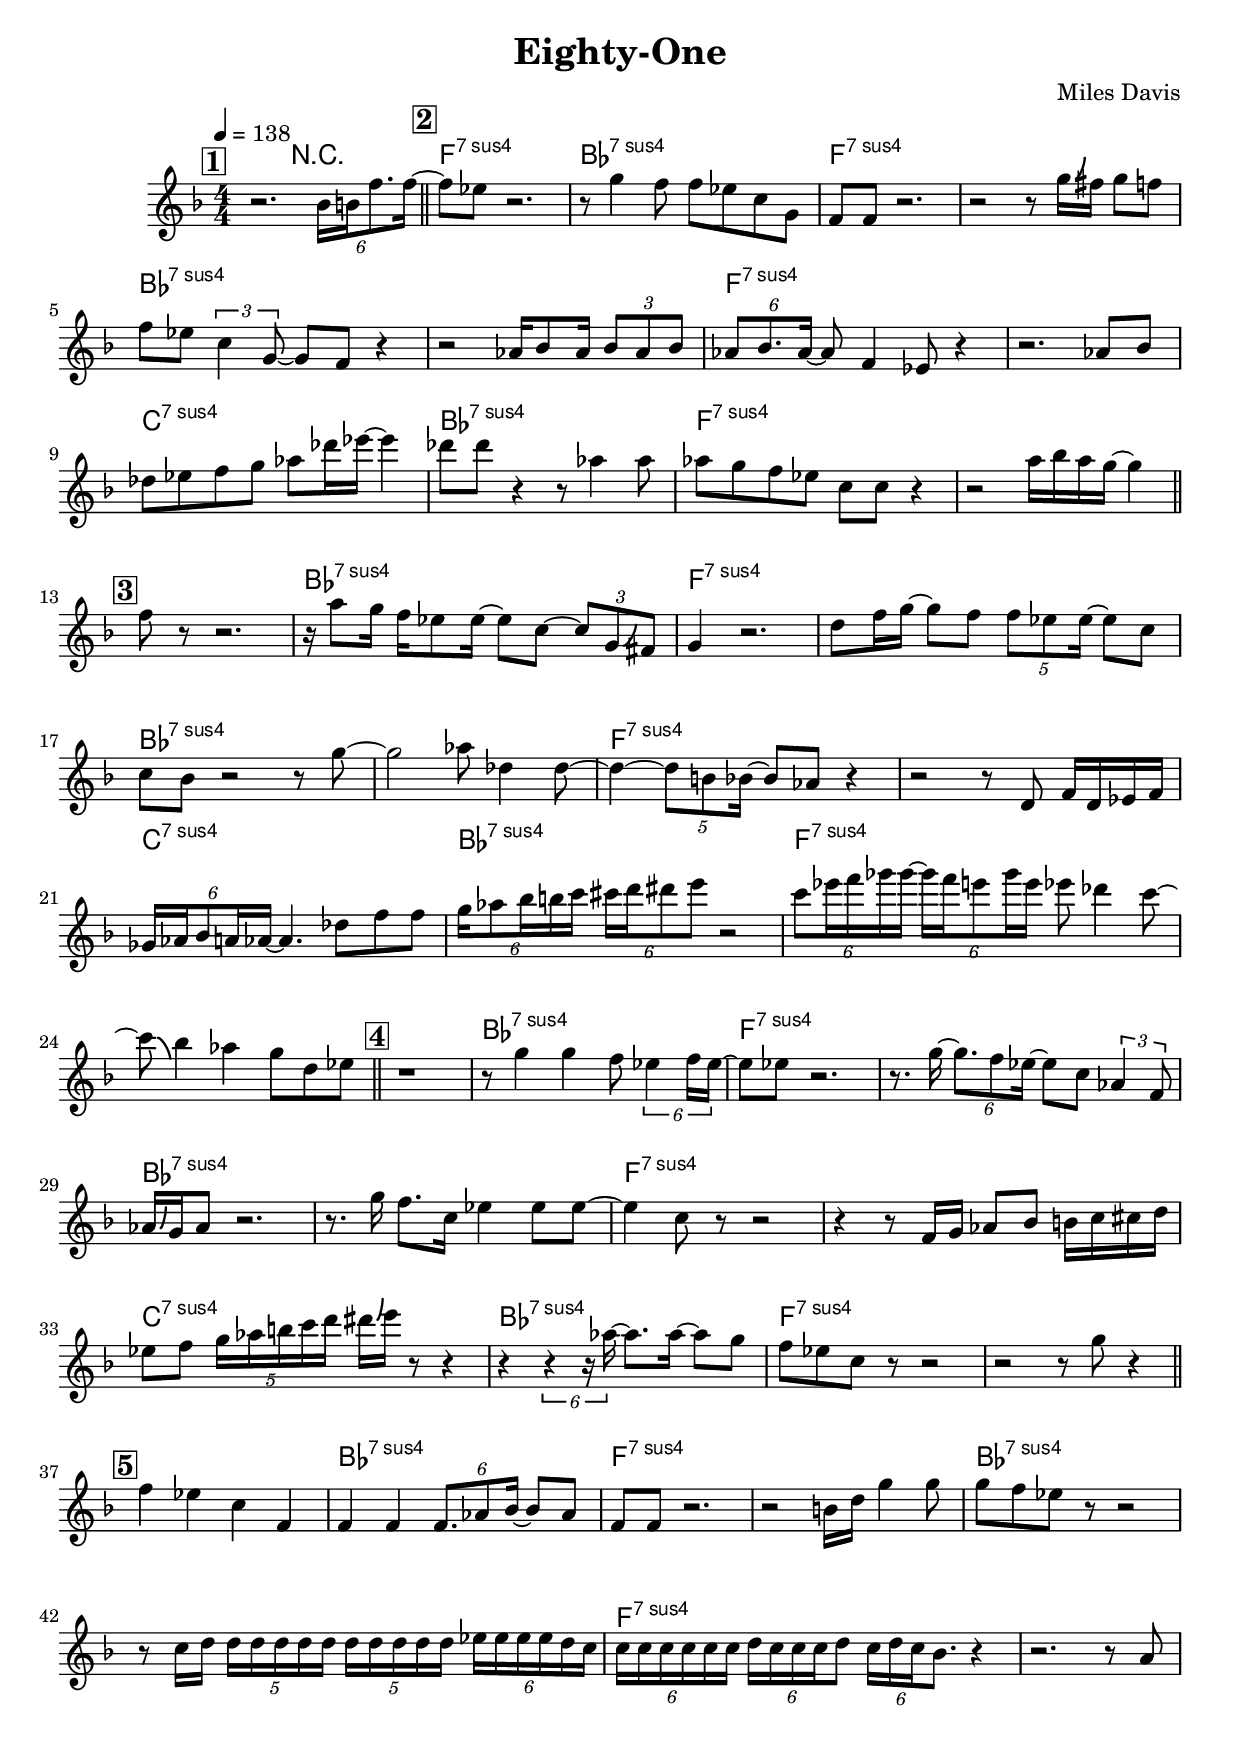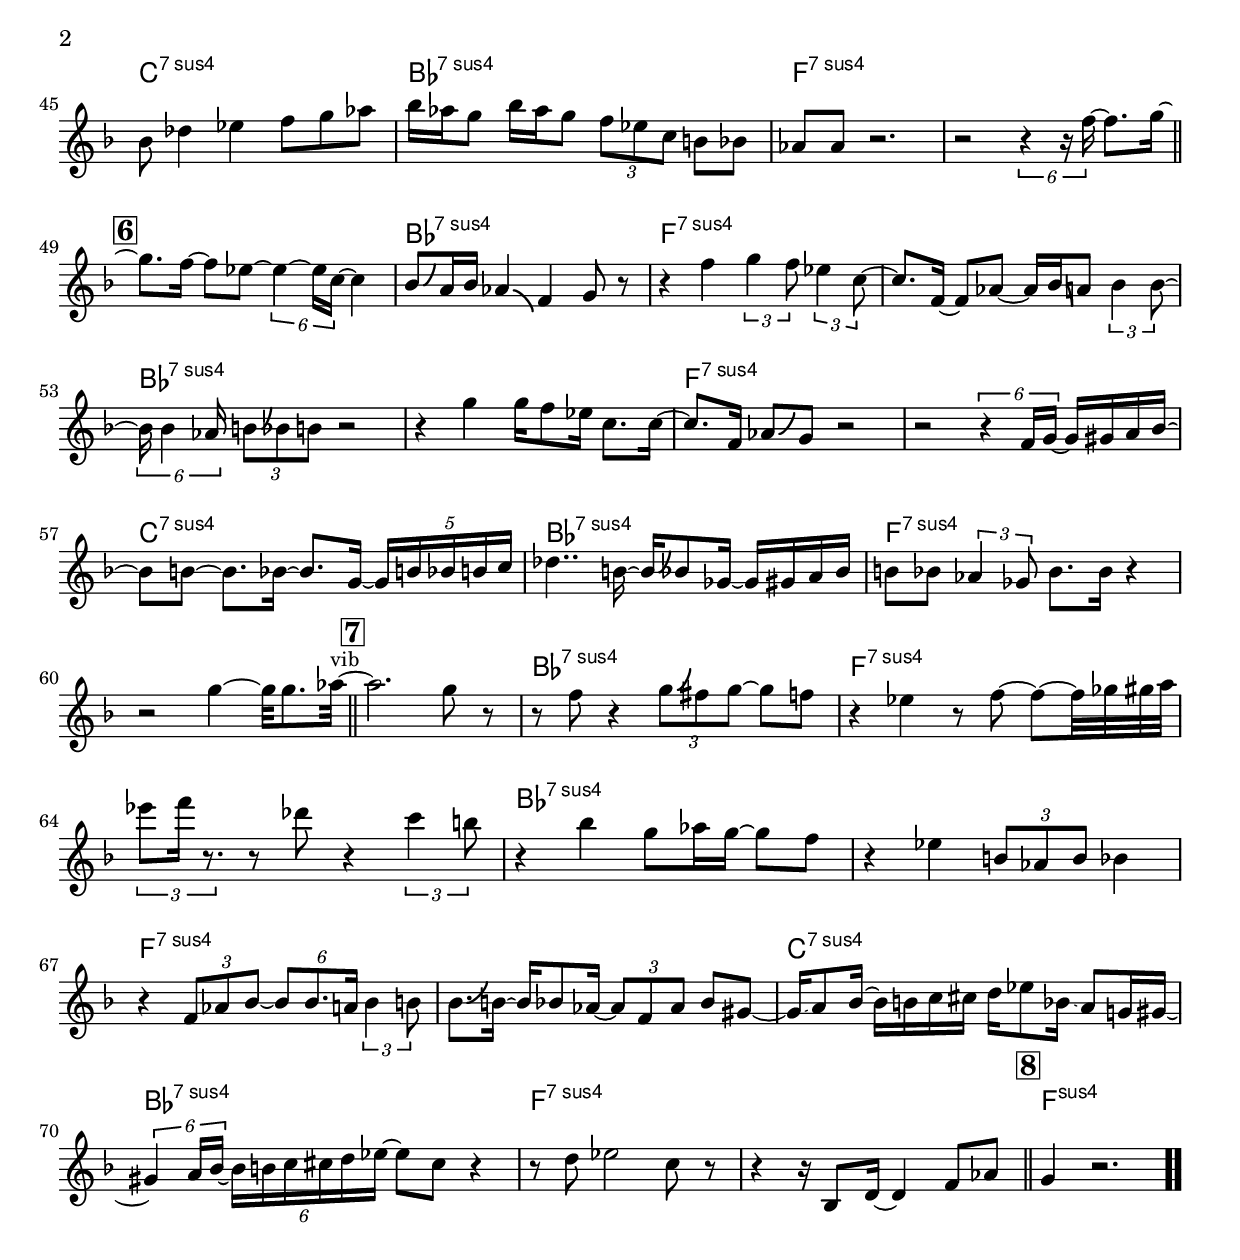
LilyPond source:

\version "2.13.2"

#(ly:set-option 'point-and-click #f)

\header {
  title = "Eighty-One"
  composer = "Miles Davis"
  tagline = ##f
}
global =
{
    \override Staff.TimeSignature #'style = #'()
    \time 4/4
    \clef "treble"
    \key f \major
    \override Rest #'direction = #'0
    \override MultiMeasureRest #'staff-position = #0
}
\score
{
<<
    \transpose c' c'

    \new ChordNames { \chords {
      \set majorSevenSymbol = \markup { "maj7" }
      \set minorChordModifier = \markup { \char ##x2013 }
      | s2 r2 
      | f1:7sus4 | bes1:7sus4 | f1:7sus4 | s1 | bes1:7sus4 | s1 | f1:7sus4 | s1 
      | c1:7sus4 | bes1:7sus4 | f1:7sus4 | s1 | s1 | bes1:7sus4 | f1:7sus4 | s1 
      | bes1:7sus4 | s1 | f1:7sus4 | s1 | c1:7sus4 | bes1:7sus4 | f1:7sus4 | s1 
      | s1 | bes1:7sus4 | f1:7sus4 | s1 | bes1:7sus4 | s1 | f1:7sus4 | s1 
      | c1:7sus4 | bes1:7sus4 | f1:7sus4 | s1 | s1 | bes1:7sus4 | f1:7sus4 | s1 
      | bes1:7sus4 | s1 | f1:7sus4 | s1 | c1:7sus4 | bes1:7sus4 | f1:7sus4 | s1 
      | s1 | bes1:7sus4 | f1:7sus4 | s1 | bes1:7sus4 | s1 | f1:7sus4 | s1 
      | c1:7sus4 | bes1:7sus4 | f1:7sus4 | s1 | s1 | bes1:7sus4 | f1:7sus4 | s1 
      | bes1:7sus4 | s1 | f1:7sus4 | s1 | c1:7sus4 | bes1:7sus4 | f1:7sus4 | s1 
      | f1:sus4|
      }
      }

    \new Staff
    <<
    \transpose c' c'

    {
      \global
  		%\override Score.MetronomeMark #'transparent = ##t
  		%\override Score.MetronomeMark #'stencil = ##f
  		
  		\override HorizontalBracket #'direction = #UP
  		\override HorizontalBracket #'bracket-flare = #'(0 . 0)
  		
  		\override TextSpanner #'dash-fraction = #1.0
  		\override TextSpanner #'bound-details #'left #'text = \markup{ \concat{\draw-line #'(0 . -1.0) \draw-line #'(1.0 . 0) }}
  		\override TextSpanner #'bound-details #'right #'text = \markup{ \concat{ \draw-line #'(1.0 . 0) \draw-line #'(0 . -1.0) }}
          \set Score.markFormatter = #format-mark-box-numbers


      \tempo 4 = 138
      \set Score.currentBarNumber = #0
     
      \bar "||" \mark \default r2. \tuplet 6/4 {bes'16 b'16 f''8. f''16~} 
      \bar "||" \mark \default f''8 es''8 r2. 
      | r8 g''4 f''8 f''8 es''8 c''8 g'8 
      | f'8 f'8 r2. 
      | r2 r8 g''16\bendAfter #+4  fis''16 g''8 f''8 
      | f''8 es''8 \tuplet 3/2 {c''4 g'8~} g'8 f'8 r4 
      | r2 aes'16 bes'8 aes'16 \tuplet 3/2 {bes'8 aes'8 bes'8} 
      | \tuplet 6/4 {aes'8 bes'8. aes'16~} aes'8 f'4 es'8 r4 
      | r2. aes'8 bes'8 
      | des''8 es''8 f''8 g''8 aes''8 des'''16\glissando  es'''16~ es'''4 
      | des'''8 des'''8 r4 r8 aes''4 aes''8 
      | aes''8 g''8 f''8 es''8 c''8 c''8 r4 
      | r2 a''16 bes''16 a''16 g''16~ g''4 
      \bar "||" \mark \default f''8 r8 r2. 
      | r16 a''8 g''16 f''16 es''8 es''16~ es''8 c''8~ \tuplet 3/2 {c''8 g'8\bendAfter #+4  fis'8} 
      | g'4 r2. 
      | d''8 f''16 g''16~ g''8 f''8 \tuplet 5/4 {f''8 es''8 es''16~} es''8 c''8 
      | c''8 bes'8 r2 r8 g''8~ 
      | g''2 aes''8 des''4 des''8~ 
      | des''4~ \tuplet 5/4 {des''8 b'8 bes'16~} bes'8 aes'8 r4 
      | r2 r8 d'8 f'16 d'16 es'16 f'16 
      | \tuplet 6/4 {ges'16 aes'16 bes'8 a'16 aes'16~} aes'4. des''8 f''8 f''8 
      | \tuplet 6/4 {g''16 aes''8 bes''16 b''16 c'''16} \tuplet 6/4 {cis'''16 d'''16 dis'''8 e'''8} r2 
      | \tuplet 6/4 {c'''8 es'''16 f'''16 ges'''16 ges'''16~} \tuplet 6/4 {ges'''16 f'''16 e'''8 ges'''16 e'''16} es'''8 des'''4 c'''8~ 
      | c'''8\bendAfter #-4  bes''4 aes''4 g''8 d''8 es''8 
      \bar "||" \mark \default r1 
      | r8 g''4 g''4 f''8 \tuplet 6/4 {es''4 f''16 es''16~} 
      | es''8 es''8 r2. 
      | r8. g''16~ \tuplet 6/4 {g''8. f''8 es''16~} es''8 c''8 \tuplet 3/2 {aes'4 f'8} 
      | aes'16\bendAfter #+4  g'16 aes'8 r2. 
      | r8. g''16 f''8. c''16 es''4 es''8 es''8~ 
      | es''4 c''8 r8 r2 
      | r4 r8 f'16 g'16 aes'8 bes'8 b'16 c''16 cis''16 d''16 
      | es''8 f''8 \tuplet 5/4 {g''16 aes''16 b''16 c'''16 d'''16} dis'''16\bendAfter #+4  e'''16 r8 r4 
      | r4 \tuplet 6/4 {r4 r16 aes''16~} aes''8. aes''16~ aes''8 g''8 
      | f''8 es''8 c''8 r8 r2 
      | r2 r8 g''8 r4 
      \bar "||" \mark \default f''4 es''4 c''4 f'4 
      | f'4 f'4 \tuplet 6/4 {f'8. aes'8 bes'16~} bes'8 aes'8 
      | f'8 f'8 r2. 
      | r2 b'16 d''16 g''4 g''8 
      | g''8 f''8 es''8 r8 r2 
      | r8 c''16 d''16 \tuplet 5/4 {d''16 d''16 d''16 d''16 d''16} \tuplet 5/4 {d''16 d''16 d''16 d''16 d''16} \tuplet 6/4 {es''16 es''16 es''16 es''16 d''16 c''16} 
      | \tuplet 6/4 {c''16 c''16 c''16 c''16 c''16 c''16} \tuplet 6/4 {d''16 c''16 c''16 c''16 d''8} \tuplet 6/4 {c''16 d''16 c''16 bes'8.} r4 
      | r2. r8 a'8 
      | bes'8 des''4 es''4 f''8 g''8 aes''8 
      | bes''16 aes''16 g''8 bes''16 aes''16 g''8 \tuplet 3/2 {f''8 es''8 c''8} b'8 bes'8 
      | aes'8 aes'8 r2. 
      | r2 \tuplet 6/4 {r4 r16 f''16~} f''8. g''16~ 
      \bar "||" \mark \default g''8. f''16~ f''8 es''8~ \tuplet 6/4 {es''4~ es''16 c''16~} c''4 
      | bes'8\bendAfter #+4  a'16 bes'16 aes'4\bendAfter #-4  f'4 g'8 r8 
      | r4 f''4 \tuplet 3/2 {g''4 f''8} \tuplet 3/2 {es''4 c''8~} 
      | c''8. f'16~ f'8 aes'8~ aes'16 bes'16\bendAfter #-4  a'8 \tuplet 3/2 {bes'4 bes'8~} 
      | \tuplet 6/4 {bes'16 bes'4 aes'16} \tuplet 3/2 {b'8\bendAfter #+4  bes'8 b'8} r2 
      | r4 g''4 g''16 f''8 es''16 c''8. c''16~ 
      | c''8. f'16 aes'8\bendAfter #+4  g'8 r2 
      | r2 \tuplet 6/4 {r4 f'16 g'16~} g'16 gis'16 a'16 bes'16~ 
      | bes'8 b'8~ b'8. bes'16~ bes'8. g'16~ \tuplet 5/4 {g'16 b'16 bes'16 b'16 c''16} 
      | des''4.. b'16~ b'16\bendAfter #+4  bes'8 ges'16~ ges'16 gis'16 a'16 bes'16 
      | b'8 bes'8 \tuplet 3/2 {aes'4 ges'8} bes'8. bes'16 r4 
      | r2 g''4~ g''32 g''8. aes''32~^\markup{\left-align \small vib} 
      \bar "||" \mark \default aes''2. g''8 r8 
      | r8 f''8 r4 \tuplet 3/2 {g''8\bendAfter #+4  fis''8 g''8~} g''8 f''8 
      | r4 es''4 r8 f''8~ f''8~ f''32 ges''32\glissando  gis''32 a''32 
      | \tuplet 3/2 {es'''8 f'''16 r8.} r8 des'''8 r4 \tuplet 3/2 {c'''4 b''8} 
      | r4 bes''4 g''8 aes''16 g''16~ g''8 f''8 
      | r4 es''4 \tuplet 3/2 {b'8 aes'8 b'8} bes'4 
      | r4 \tuplet 3/2 {f'8 aes'8 bes'8~} \tuplet 6/4 {bes'8 bes'8. a'16} \tuplet 3/2 {bes'4 b'8} 
      | bes'8.\bendAfter #+4  b'16~ b'16 bes'8 aes'16~ \tuplet 3/2 {aes'8 f'8 aes'8} bes'8 gis'8~ 
      | gis'16\glissando  a'8 bes'16~ bes'16 b'16 c''16 cis''16 d''16 es''8 bes'16\glissando  a'8 g'16 gis'16~ 
      | \tuplet 6/4 {gis'4 a'16 bes'16~} \tuplet 6/4 {bes'16 b'16 c''16 cis''16 d''16 es''16~} es''8 cis''8 r4 
      | r8 d''8 es''2 c''8 r8 
      | r4 r16 bes8 d'16~ d'4 f'8 aes'8 
      \bar "||" \mark \default g'4 r2.\bar  ".."
    }
    >>
>>    
}
